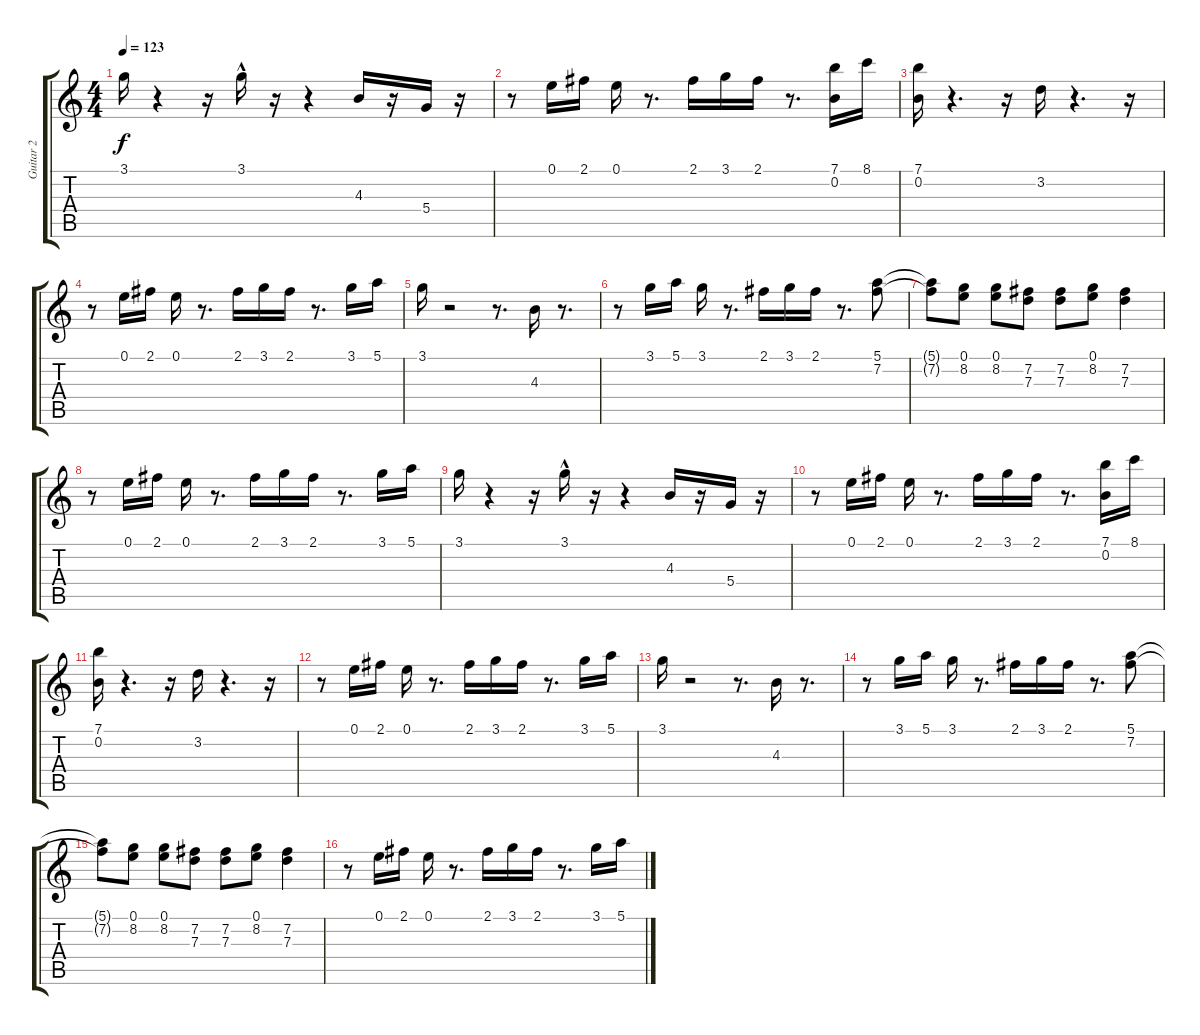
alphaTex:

\track ("Guitar 2" "Guitar 2") {instrument overdrivenguitar}
\staff {score tabs}
\tuning (E4 B3 G3 D3 A2 E2) {hide}
\ts (4 4)
\tempo 123
\clef g2
\ks c
3.1.16{dy f} r.4 r.16 3.1{hac}.16 r.16 r.4 4.3.16 r.16 5.4.16 r.16 |
r.8 0.1.16 2.1.16 0.1.16 r.8{d} 2.1.16 3.1.16 2.1.16 r.8{d} (7.1 0.2).16 8.1.16 |
(7.1 0.2).16 r.4{d} r.16 3.2.16 r.4{d} r.16 |
r.8 0.1.16 2.1.16 0.1.16 r.8{d} 2.1.16 3.1.16 2.1.16 r.8{d} 3.1.16 5.1.16 |
3.1.16 r.2 r.8{d} 4.3.16 r.8{d} |
r.8 3.1.16 5.1.16 3.1.16 r.8{d} 2.1.16 3.1.16 2.1.16 r.8{d} (5.1 7.2).8 |
(5.1{t} 7.2{t}).8 (0.1 8.2).8 (0.1 8.2).8 (7.2 7.3).8 (7.2 7.3).8 (0.1 8.2).8 (7.2 7.3).4 |
r.8 0.1.16 2.1.16 0.1.16 r.8{d} 2.1.16 3.1.16 2.1.16 r.8{d} 3.1.16 5.1.16 |
3.1.16 r.4 r.16 3.1{hac}.16 r.16 r.4 4.3.16 r.16 5.4.16 r.16 |
r.8 0.1.16 2.1.16 0.1.16 r.8{d} 2.1.16 3.1.16 2.1.16 r.8{d} (7.1 0.2).16 8.1.16 |
(7.1 0.2).16 r.4{d} r.16 3.2.16 r.4{d} r.16 |
r.8 0.1.16 2.1.16 0.1.16 r.8{d} 2.1.16 3.1.16 2.1.16 r.8{d} 3.1.16 5.1.16 |
3.1.16 r.2 r.8{d} 4.3.16 r.8{d} |
r.8 3.1.16 5.1.16 3.1.16 r.8{d} 2.1.16 3.1.16 2.1.16 r.8{d} (5.1 7.2).8 |
(5.1{t} 7.2{t}).8 (0.1 8.2).8 (0.1 8.2).8 (7.2 7.3).8 (7.2 7.3).8 (0.1 8.2).8 (7.2 7.3).4 |
r.8 0.1.16 2.1.16 0.1.16 r.8{d} 2.1.16 3.1.16 2.1.16 r.8{d} 3.1.16 5.1.16
